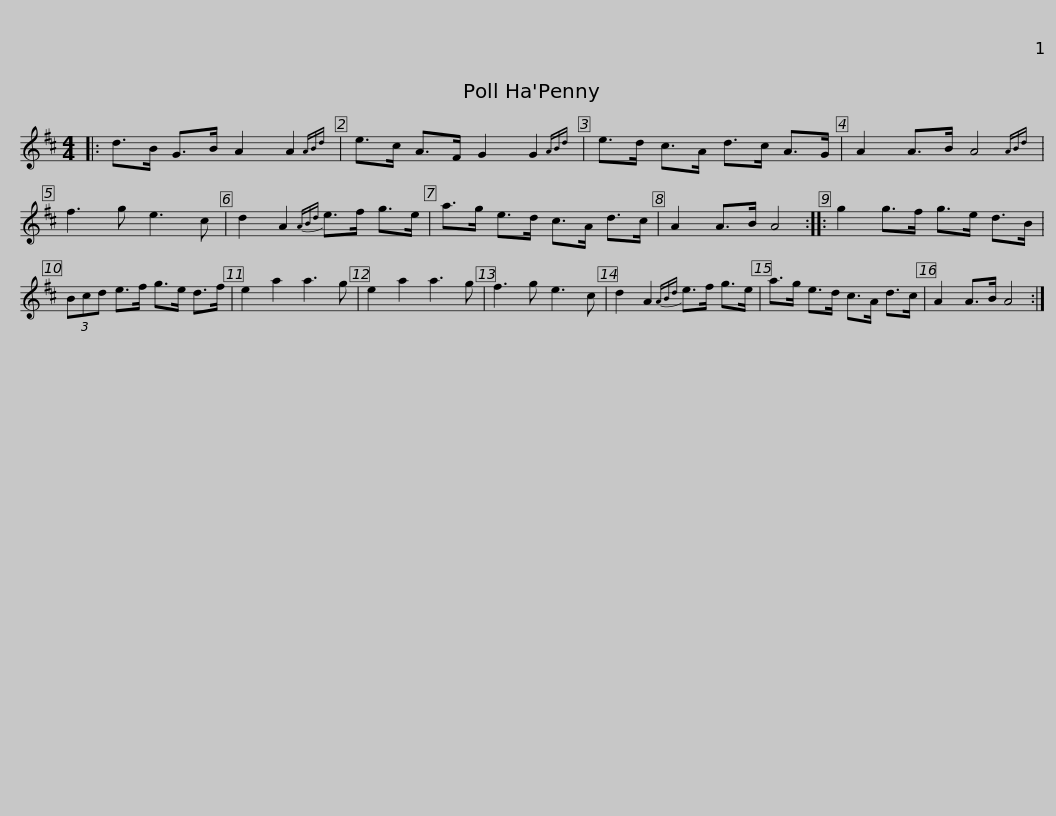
X:1
L:1/8
M:4/4
I:linebreak $
K:D
V:1 treble
V:1
|: d>B G>B A2 A2{ABd} | e>c A>F G2 G2{ABd} | e>d c>A d>c A>G | A2 A>B A4{ABd} | f3 g e3 c |$ %5
 d2 A2{ABd} e>f g>e | a>g e>d c>A d>c | A2 A>B A4 :: g2 g>f g>e d>B | (3Bcd e>f g>e d>f |$ %10
 e2 a2 a3 g | e2 a2 a3 g | f3 g e3 c | d2 A2{ABd} e>f g>e | a>g e>d c>A d>c | %15
 A2 A>B A4 :| %16
